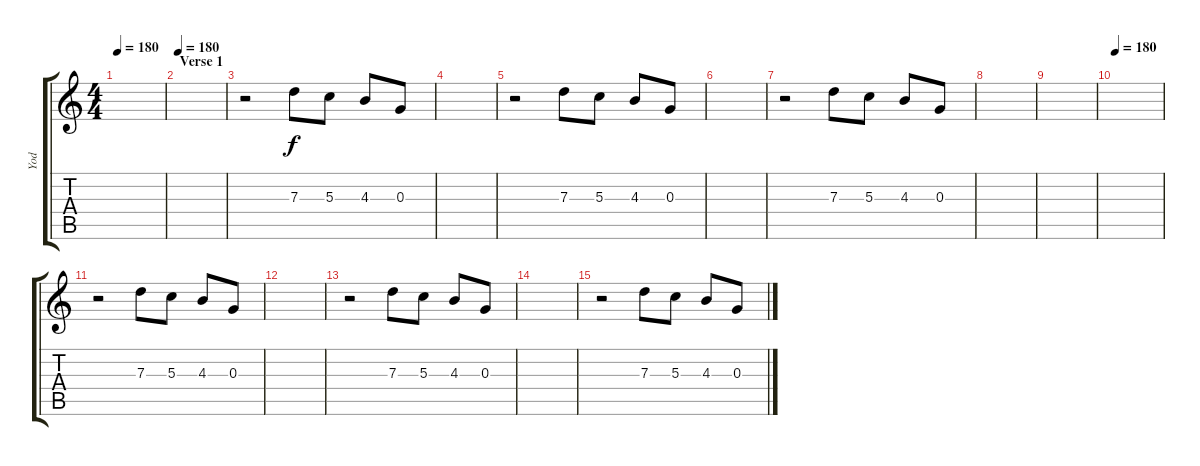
\track ("Yod" "Yod") {instrument distortionguitar}
\staff {score tabs}
\tuning (E4 B3 G3 D3 A2 E2) {hide}
\ts (4 4)
\tempo 180
\clef g2
\ks c
|
\section ("" "Verse 1")
\tempo 180
|
r.2 7.3.8 5.3.8 4.3.8 0.3.8 |
|
r.2 7.3.8 5.3.8 4.3.8 0.3.8 |
|
r.2 7.3.8 5.3.8 4.3.8 0.3.8 |
|
|
\tempo 180
|
r.2 7.3.8 5.3.8 4.3.8 0.3.8 |
|
r.2 7.3.8 5.3.8 4.3.8 0.3.8 |
|
r.2 7.3.8 5.3.8 4.3.8 0.3.8
